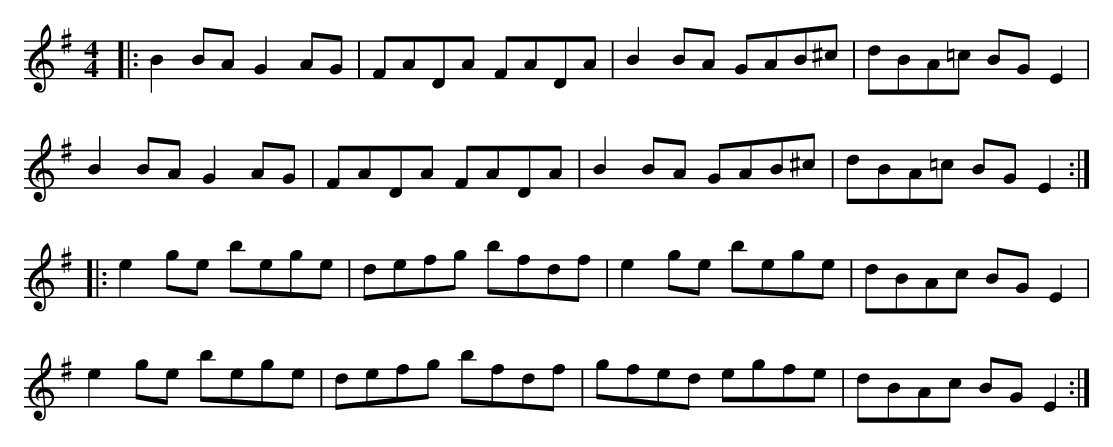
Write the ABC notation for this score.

X:1
M:4/4
K:Emin
|:B2 BA G2 AG|FADA FADA|B2 BA GAB^c|dBA=c BG E2|
B2 BA G2 AG|FADA FADA|B2 BA GAB^c|dBA=c BG E2:|
|:e2ge bege|defg bfdf|e2ge bege|dBAc BG E2|
e2ge bege|defg bfdf|gfed egfe|dBAc BG E2:|
